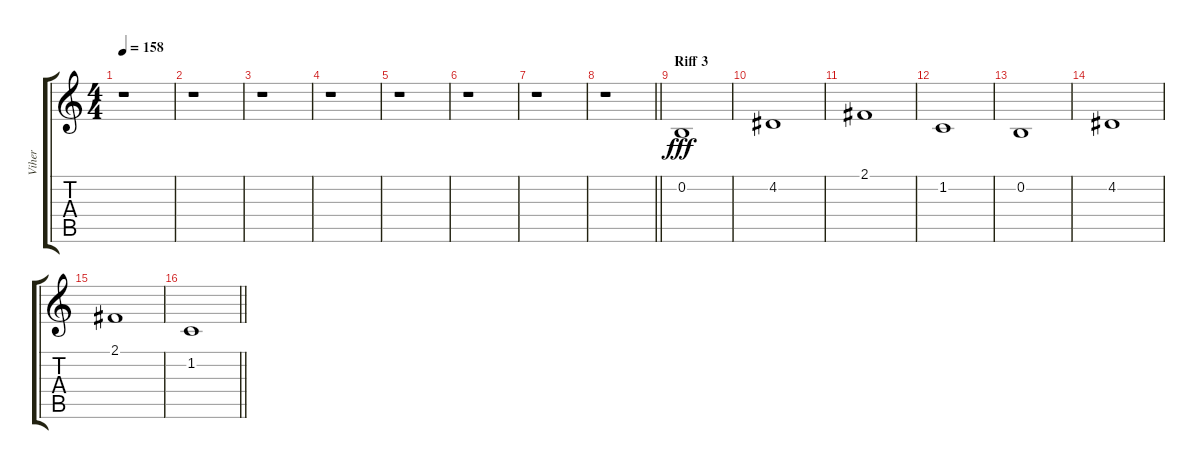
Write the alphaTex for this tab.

\track ("Viher" "Viher") {instrument lead1square}
\staff {score tabs}
\tuning (E4 B3 G3 D3 A2 E2) {hide}
\ts (4 4)
\tempo 158
\clef g2
\ks c
r.1{dy fff} |
r.1 |
r.1 |
r.1 |
r.1 |
r.1 |
r.1 |
\barLineRight lightlight
r.1 |
\section ("" "Riff 3")
0.2.1 |
4.2.1 |
2.1.1 |
1.2.1 |
0.2.1 |
4.2.1 |
2.1.1 |
\barLineRight lightlight
1.2.1
